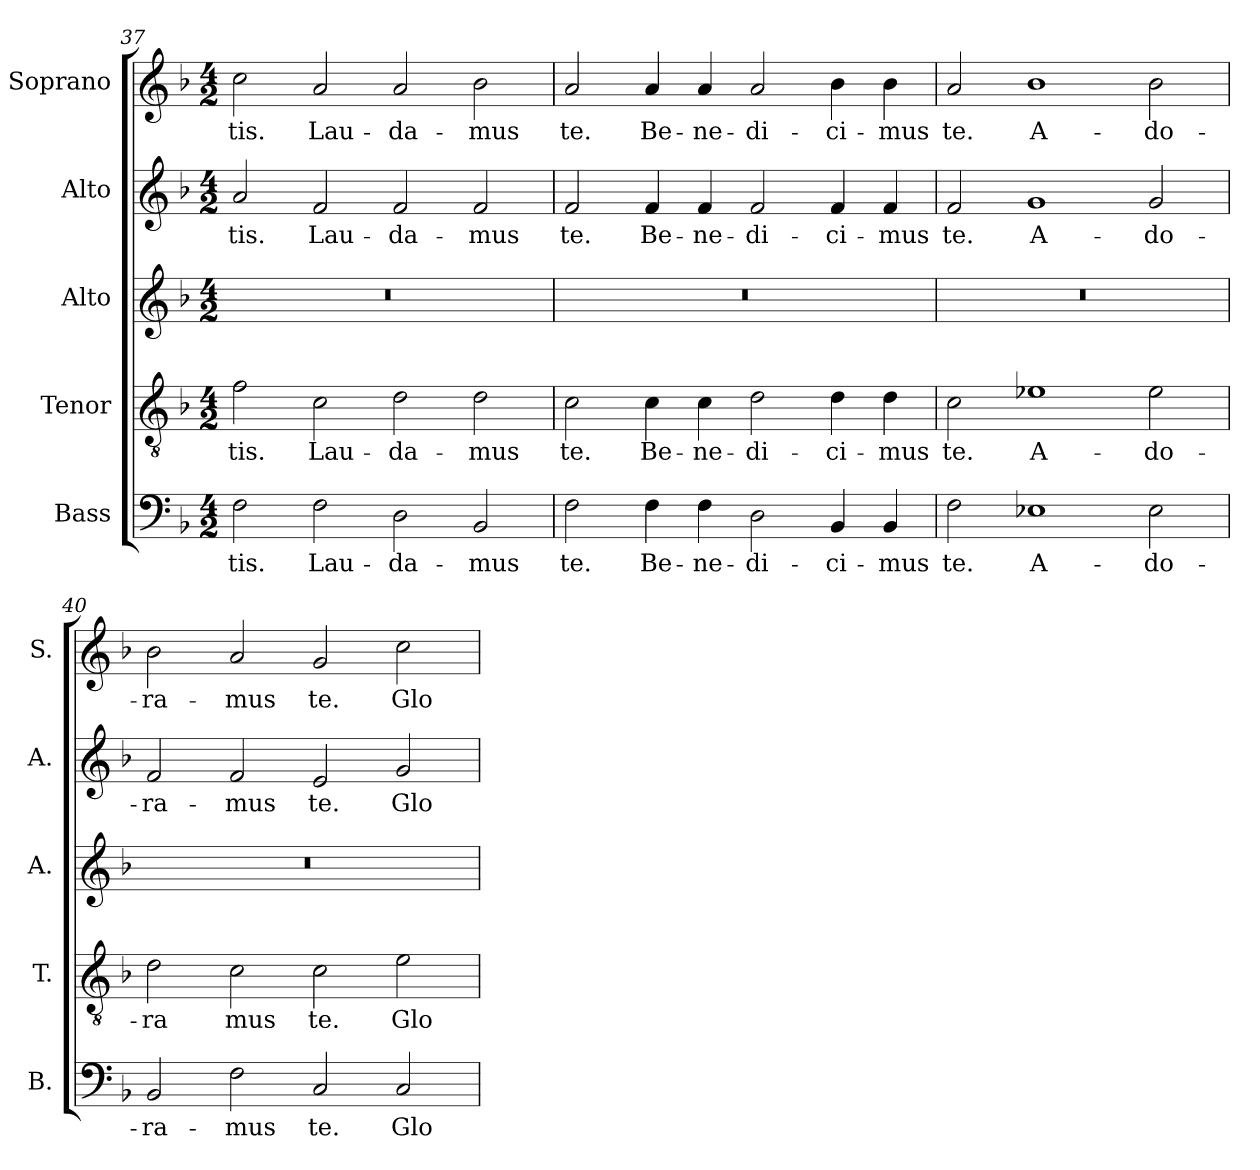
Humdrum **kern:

**kern	**text	**kern	**text	**kern	**kern	**text	**kern	**text
*part5	*part5	*part4	*part4	*part3	*part2	*part2	*part1	*part1
*staff5	*staff5	*staff4	*staff4	*staff3	*staff2	*staff2	*staff1	*staff1
*I"Bass	*	*I"Tenor	*	*I"Alto	*I"Alto	*	*I"Soprano	*
*I'B.	*	*I'T.	*	*I'A.	*I'A.	*	*I'S.	*
*clefF4	*	*clefGv2	*	*clefG2	*clefG2	*	*clefG2	*
*	*	*ITrd7c12	*	*	*	*	*	*
*k[b-]	*	*k[b-]	*	*k[b-]	*k[b-]	*	*k[b-]	*
*F:	*	*F:	*	*F:	*F:	*	*F:	*
*M4/2	*	*M4/2	*	*M4/2	*M4/2	*	*M4/2	*
=37	=37	=37	=37	=37	=37	=37	=37	=37
!	!LO:LY:b:color=#000000	!	!	!	!	!	!	!
!	!	!	!LO:LY:b:color=#000000	!LO:N:vis=1	!	!	!	!
!	!	!	!	!	!	!LO:LY:b:color=#000000	!	!
!	!	!	!	!	!	!	!	!LO:LY:b:color=#000000
2Fi\	-tis.	2Fi\	-tis.	0r	2ai/	-tis.	2cci\	-tis.
!	!LO:LY:b:color=#000000	!	!	!	!	!	!	!
!	!	!	!LO:LY:b:color=#000000	!	!	!	!	!
!	!	!	!	!	!	!LO:LY:b:color=#000000	!	!
!	!	!	!	!	!	!	!	!LO:LY:b:color=#000000
2Fi\	Lau-	2Ci\	Lau-	.	2fi/	Lau-	2ai/	Lau-
!	!LO:LY:b:color=#000000	!	!	!	!	!	!	!
!	!	!	!LO:LY:b:color=#000000	!	!	!	!	!
!	!	!	!	!	!	!LO:LY:b:color=#000000	!	!
!	!	!	!	!	!	!	!	!LO:LY:b:color=#000000
2Di\	-da-	2Di\	-da-	.	2fi/	-da-	2ai/	-da-
!	!LO:LY:b:color=#000000	!	!	!	!	!	!	!
!	!	!	!LO:LY:b:color=#000000	!	!	!	!	!
!	!	!	!	!	!	!LO:LY:b:color=#000000	!	!
!	!	!	!	!	!	!	!	!LO:LY:b:color=#000000
2BB-i/	-mus	2Di\	-mus	.	2fi/	-mus	2b-i\	-mus
=38	=38	=38	=38	=38	=38	=38	=38	=38
!	!LO:LY:b:color=#000000	!	!	!	!	!	!	!
!	!	!	!LO:LY:b:color=#000000	!LO:N:vis=1	!	!	!	!
!	!	!	!	!	!	!LO:LY:b:color=#000000	!	!
!	!	!	!	!	!	!	!	!LO:LY:b:color=#000000
2Fi\	te.	2Ci\	te.	0r	2fi/	te.	2ai/	te.
!	!LO:LY:b:color=#000000	!	!	!	!	!	!	!
!	!	!	!LO:LY:b:color=#000000	!	!	!	!	!
!	!	!	!	!	!	!LO:LY:b:color=#000000	!	!
!	!	!	!	!	!	!	!	!LO:LY:b:color=#000000
4Fi\	Be-	4Ci\	Be-	.	4fi/	Be-	4ai/	Be-
!	!LO:LY:b:color=#000000	!	!	!	!	!	!	!
!	!	!	!LO:LY:b:color=#000000	!	!	!	!	!
!	!	!	!	!	!	!LO:LY:b:color=#000000	!	!
!	!	!	!	!	!	!	!	!LO:LY:b:color=#000000
4Fi\	-ne-	4Ci\	-ne-	.	4fi/	-ne-	4ai/	-ne-
!	!LO:LY:b:color=#000000	!	!	!	!	!	!	!
!	!	!	!LO:LY:b:color=#000000	!	!	!	!	!
!	!	!	!	!	!	!LO:LY:b:color=#000000	!	!
!	!	!	!	!	!	!	!	!LO:LY:b:color=#000000
2Di\	-di-	2Di\	-di-	.	2fi/	-di-	2ai/	-di-
!	!LO:LY:b:color=#000000	!	!	!	!	!	!	!
!	!	!	!LO:LY:b:color=#000000	!	!	!	!	!
!	!	!	!	!	!	!LO:LY:b:color=#000000	!	!
!	!	!	!	!	!	!	!	!LO:LY:b:color=#000000
4BB-i/	-ci-	4Di\	-ci-	.	4fi/	-ci-	4b-i\	-ci-
!	!LO:LY:b:color=#000000	!	!	!	!	!	!	!
!	!	!	!LO:LY:b:color=#000000	!	!	!	!	!
!	!	!	!	!	!	!LO:LY:b:color=#000000	!	!
!	!	!	!	!	!	!	!	!LO:LY:b:color=#000000
4BB-i/	-mus	4Di\	-mus	.	4fi/	-mus	4b-i\	-mus
=39	=39	=39	=39	=39	=39	=39	=39	=39
!	!LO:LY:b:color=#000000	!	!	!	!	!	!	!
!	!	!	!LO:LY:b:color=#000000	!LO:N:vis=1	!	!	!	!
!	!	!	!	!	!	!LO:LY:b:color=#000000	!	!
!	!	!	!	!	!	!	!	!LO:LY:b:color=#000000
2Fi\	te.	2Ci\	te.	0r	2fi/	te.	2ai/	te.
!	!LO:LY:b:color=#000000	!	!	!	!	!	!	!
!	!	!	!LO:LY:b:color=#000000	!	!	!	!	!
!	!	!	!	!	!	!LO:LY:b:color=#000000	!	!
!	!	!	!	!	!	!	!	!LO:LY:b:color=#000000
1E-Xi	A-	1E-Xi	A-	.	1gi	A-	1b-i	A-
!	!LO:LY:b:color=#000000	!	!	!	!	!	!	!
!	!	!	!LO:LY:b:color=#000000	!	!	!	!	!
!	!	!	!	!	!	!LO:LY:b:color=#000000	!	!
!	!	!	!	!	!	!	!	!LO:LY:b:color=#000000
2E-i\	-do-	2E-i\	-do-	.	2gi/	-do-	2b-i\	-do-
!!LO:PB:g=z
=40	=40	=40	=40	=40	=40	=40	=40	=40
!	!LO:LY:b:color=#000000	!	!	!	!	!	!	!
!	!	!	!LO:LY:b:color=#000000	!LO:N:vis=1	!	!	!	!
!	!	!	!	!	!	!LO:LY:b:color=#000000	!	!
!	!	!	!	!	!	!	!	!LO:LY:b:color=#000000
2BB-i/	-ra-	2Di\	-ra	0r	2fi/	-ra-	2b-i\	-ra-
!	!LO:LY:b:color=#000000	!	!	!	!	!	!	!
!	!	!	!LO:LY:b:color=#000000	!	!	!	!	!
!	!	!	!	!	!	!LO:LY:b:color=#000000	!	!
!	!	!	!	!	!	!	!	!LO:LY:b:color=#000000
2Fi\	-mus	2Ci\	mus	.	2fi/	-mus	2ai/	-mus
!	!LO:LY:b:color=#000000	!	!	!	!	!	!	!
!	!	!	!LO:LY:b:color=#000000	!	!	!	!	!
!	!	!	!	!	!	!LO:LY:b:color=#000000	!	!
!	!	!	!	!	!	!	!	!LO:LY:b:color=#000000
2Ci/	te.	2Ci\	te.	.	2ei/	te.	2gi/	te.
!	!LO:LY:b:color=#000000	!	!	!	!	!	!	!
!	!	!	!LO:LY:b:color=#000000	!	!	!	!	!
!	!	!	!	!	!	!LO:LY:b:color=#000000	!	!
!	!	!	!	!	!	!	!	!LO:LY:b:color=#000000
2Ci/	Glo-	2Ei\	Glo-	.	2gi/	Glo-	2cci\	Glo-
=	=	=	=	=	=	=	=	=
*-	*-	*-	*-	*-	*-	*-	*-	*-
